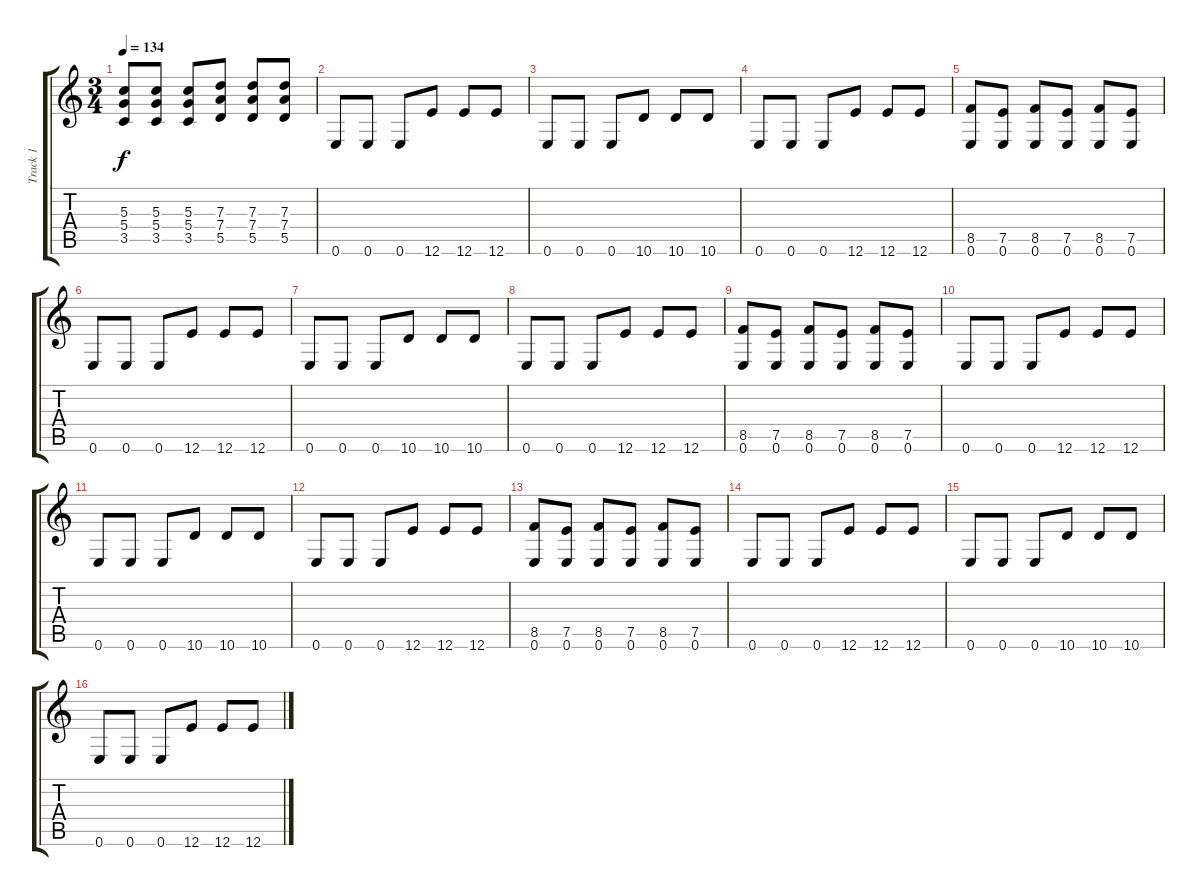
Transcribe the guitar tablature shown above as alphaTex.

\track ("Track 1" "Track 1") {instrument distortionguitar}
\staff {score tabs}
\tuning (E4 B3 G3 D3 A2 E2) {hide}
\ts (3 4)
\tempo 134
\clef g2
\ks c
(5.3 5.4 3.5).8{dy f} (5.3 5.4 3.5).8 (5.3 5.4 3.5).8 (7.3 7.4 5.5).8 (7.3 7.4 5.5).8 (7.3 7.4 5.5).8 |
0.6.8 0.6.8 0.6.8 12.6.8 12.6.8 12.6.8 |
0.6.8 0.6.8 0.6.8 10.6.8 10.6.8 10.6.8 |
0.6.8 0.6.8 0.6.8 12.6.8 12.6.8 12.6.8 |
(8.5 0.6).8 (7.5 0.6).8 (8.5 0.6).8 (7.5 0.6).8 (8.5 0.6).8 (7.5 0.6).8 |
0.6.8 0.6.8 0.6.8 12.6.8 12.6.8 12.6.8 |
0.6.8 0.6.8 0.6.8 10.6.8 10.6.8 10.6.8 |
0.6.8 0.6.8 0.6.8 12.6.8 12.6.8 12.6.8 |
(8.5 0.6).8 (7.5 0.6).8 (8.5 0.6).8 (7.5 0.6).8 (8.5 0.6).8 (7.5 0.6).8 |
0.6.8 0.6.8 0.6.8 12.6.8 12.6.8 12.6.8 |
0.6.8 0.6.8 0.6.8 10.6.8 10.6.8 10.6.8 |
0.6.8 0.6.8 0.6.8 12.6.8 12.6.8 12.6.8 |
(8.5 0.6).8 (7.5 0.6).8 (8.5 0.6).8 (7.5 0.6).8 (8.5 0.6).8 (7.5 0.6).8 |
0.6.8 0.6.8 0.6.8 12.6.8 12.6.8 12.6.8 |
0.6.8 0.6.8 0.6.8 10.6.8 10.6.8 10.6.8 |
0.6.8 0.6.8 0.6.8 12.6.8 12.6.8 12.6.8
